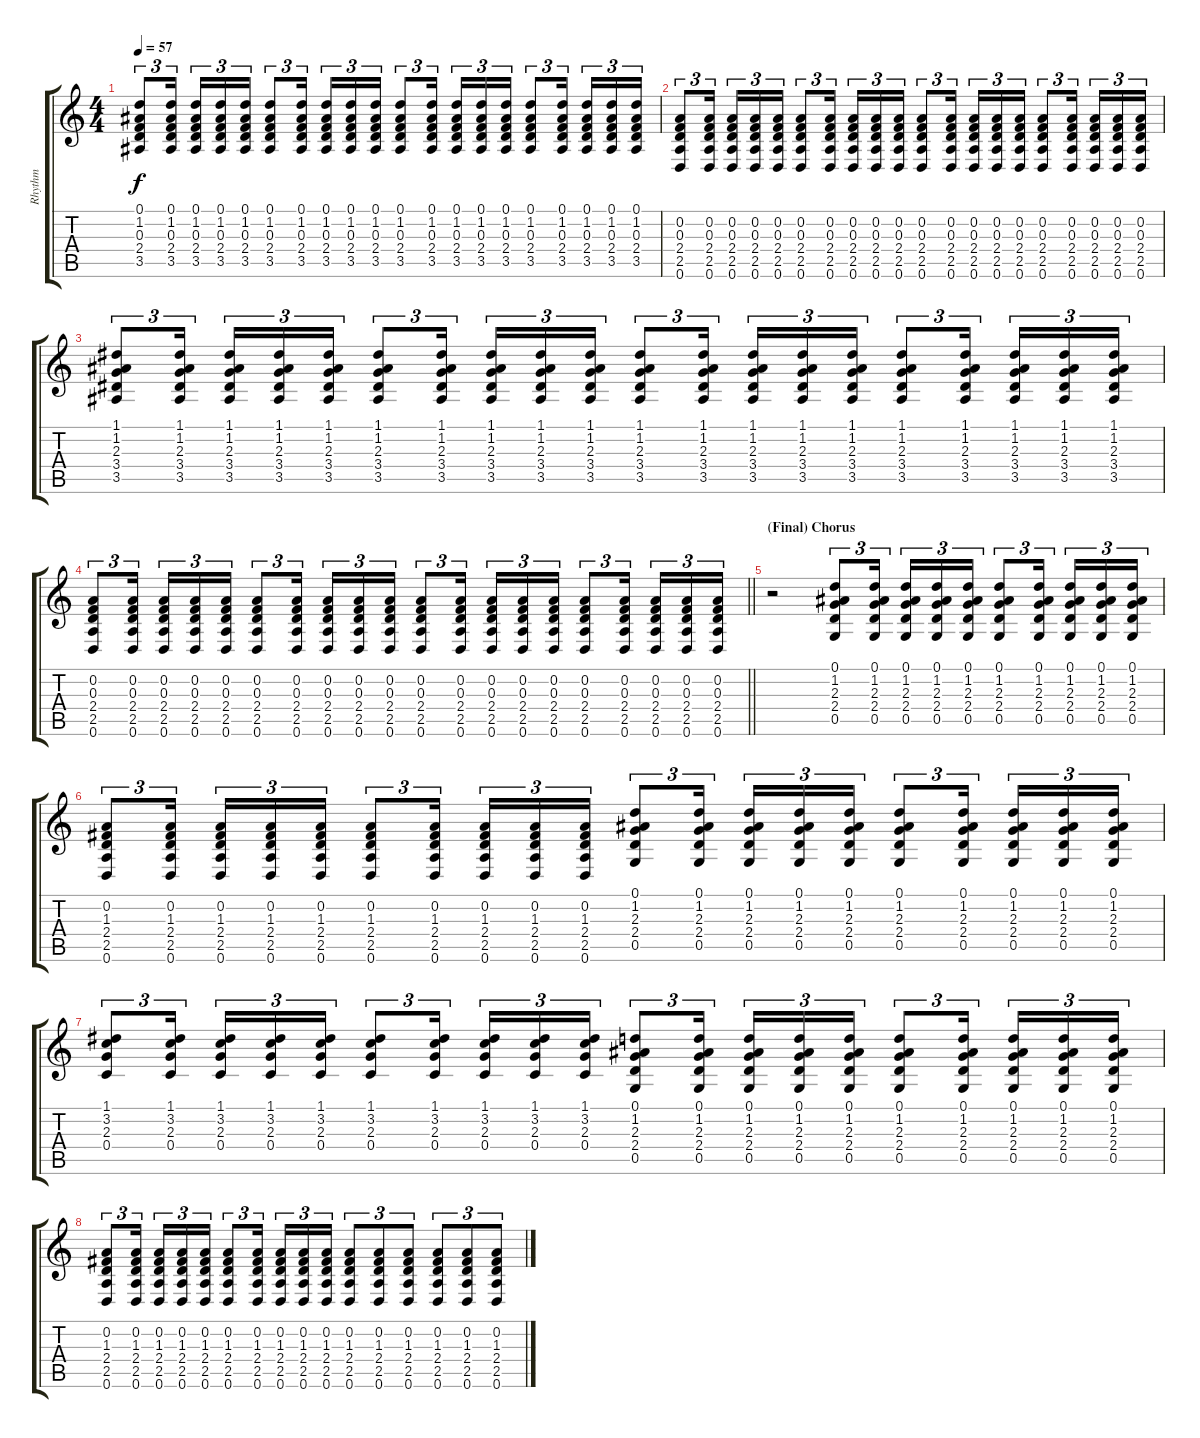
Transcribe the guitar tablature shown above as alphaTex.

\track ("Rhythm" "Rhythm") {instrument acousticguitarnylon}
\staff {score tabs}
\tuning (D4 A3 F3 C3 G2 D2) {hide}
\ts (4 4)
\tempo 57
\clef g2
\ks c
(0.1 1.2 0.3 2.4 3.5).8{tu (3 2) dy f} (0.1 1.2 0.3 2.4 3.5).16{tu (3 2) beam splitsecondary} (0.1 1.2 0.3 2.4 3.5).16{tu (3 2)} (0.1 1.2 0.3 2.4 3.5).16{tu (3 2)} (0.1 1.2 0.3 2.4 3.5).16{tu (3 2)} (0.1 1.2 0.3 2.4 3.5).8{tu (3 2)} (0.1 1.2 0.3 2.4 3.5).16{tu (3 2) beam splitsecondary} (0.1 1.2 0.3 2.4 3.5).16{tu (3 2)} (0.1 1.2 0.3 2.4 3.5).16{tu (3 2)} (0.1 1.2 0.3 2.4 3.5).16{tu (3 2)} (0.1 1.2 0.3 2.4 3.5).8{tu (3 2)} (0.1 1.2 0.3 2.4 3.5).16{tu (3 2) beam splitsecondary} (0.1 1.2 0.3 2.4 3.5).16{tu (3 2)} (0.1 1.2 0.3 2.4 3.5).16{tu (3 2)} (0.1 1.2 0.3 2.4 3.5).16{tu (3 2)} (0.1 1.2 0.3 2.4 3.5).8{tu (3 2)} (0.1 1.2 0.3 2.4 3.5).16{tu (3 2) beam splitsecondary} (0.1 1.2 0.3 2.4 3.5).16{tu (3 2)} (0.1 1.2 0.3 2.4 3.5).16{tu (3 2)} (0.1 1.2 0.3 2.4 3.5).16{tu (3 2)} |
(0.2 0.3 2.4 2.5 0.6).8{tu (3 2)} (0.2 0.3 2.4 2.5 0.6).16{tu (3 2) beam splitsecondary} (0.2 0.3 2.4 2.5 0.6).16{tu (3 2)} (0.2 0.3 2.4 2.5 0.6).16{tu (3 2)} (0.2 0.3 2.4 2.5 0.6).16{tu (3 2)} (0.2 0.3 2.4 2.5 0.6).8{tu (3 2)} (0.2 0.3 2.4 2.5 0.6).16{tu (3 2) beam splitsecondary} (0.2 0.3 2.4 2.5 0.6).16{tu (3 2)} (0.2 0.3 2.4 2.5 0.6).16{tu (3 2)} (0.2 0.3 2.4 2.5 0.6).16{tu (3 2)} (0.2 0.3 2.4 2.5 0.6).8{tu (3 2)} (0.2 0.3 2.4 2.5 0.6).16{tu (3 2) beam splitsecondary} (0.2 0.3 2.4 2.5 0.6).16{tu (3 2)} (0.2 0.3 2.4 2.5 0.6).16{tu (3 2)} (0.2 0.3 2.4 2.5 0.6).16{tu (3 2)} (0.2 0.3 2.4 2.5 0.6).8{tu (3 2)} (0.2 0.3 2.4 2.5 0.6).16{tu (3 2) beam splitsecondary} (0.2 0.3 2.4 2.5 0.6).16{tu (3 2)} (0.2 0.3 2.4 2.5 0.6).16{tu (3 2)} (0.2 0.3 2.4 2.5 0.6).16{tu (3 2)} |
(1.1 1.2 2.3 3.4 3.5).8{tu (3 2)} (1.1 1.2 2.3 3.4 3.5).16{tu (3 2) beam splitsecondary} (1.1 1.2 2.3 3.4 3.5).16{tu (3 2)} (1.1 1.2 2.3 3.4 3.5).16{tu (3 2)} (1.1 1.2 2.3 3.4 3.5).16{tu (3 2)} (1.1 1.2 2.3 3.4 3.5).8{tu (3 2)} (1.1 1.2 2.3 3.4 3.5).16{tu (3 2) beam splitsecondary} (1.1 1.2 2.3 3.4 3.5).16{tu (3 2)} (1.1 1.2 2.3 3.4 3.5).16{tu (3 2)} (1.1 1.2 2.3 3.4 3.5).16{tu (3 2)} (1.1 1.2 2.3 3.4 3.5).8{tu (3 2)} (1.1 1.2 2.3 3.4 3.5).16{tu (3 2) beam splitsecondary} (1.1 1.2 2.3 3.4 3.5).16{tu (3 2)} (1.1 1.2 2.3 3.4 3.5).16{tu (3 2)} (1.1 1.2 2.3 3.4 3.5).16{tu (3 2)} (1.1 1.2 2.3 3.4 3.5).8{tu (3 2)} (1.1 1.2 2.3 3.4 3.5).16{tu (3 2) beam splitsecondary} (1.1 1.2 2.3 3.4 3.5).16{tu (3 2)} (1.1 1.2 2.3 3.4 3.5).16{tu (3 2)} (1.1 1.2 2.3 3.4 3.5).16{tu (3 2)} |
\barLineRight lightlight
(0.2 0.3 2.4 2.5 0.6).8{tu (3 2)} (0.2 0.3 2.4 2.5 0.6).16{tu (3 2) beam splitsecondary} (0.2 0.3 2.4 2.5 0.6).16{tu (3 2)} (0.2 0.3 2.4 2.5 0.6).16{tu (3 2)} (0.2 0.3 2.4 2.5 0.6).16{tu (3 2)} (0.2 0.3 2.4 2.5 0.6).8{tu (3 2)} (0.2 0.3 2.4 2.5 0.6).16{tu (3 2) beam splitsecondary} (0.2 0.3 2.4 2.5 0.6).16{tu (3 2)} (0.2 0.3 2.4 2.5 0.6).16{tu (3 2)} (0.2 0.3 2.4 2.5 0.6).16{tu (3 2)} (0.2 0.3 2.4 2.5 0.6).8{tu (3 2)} (0.2 0.3 2.4 2.5 0.6).16{tu (3 2) beam splitsecondary} (0.2 0.3 2.4 2.5 0.6).16{tu (3 2)} (0.2 0.3 2.4 2.5 0.6).16{tu (3 2)} (0.2 0.3 2.4 2.5 0.6).16{tu (3 2)} (0.2 0.3 2.4 2.5 0.6).8{tu (3 2)} (0.2 0.3 2.4 2.5 0.6).16{tu (3 2) beam splitsecondary} (0.2 0.3 2.4 2.5 0.6).16{tu (3 2)} (0.2 0.3 2.4 2.5 0.6).16{tu (3 2)} (0.2 0.3 2.4 2.5 0.6).16{tu (3 2)} |
\section ("" "(Final) Chorus")
r.2 (0.1 1.2 2.3 2.4 0.5).8{tu (3 2)} (0.1 1.2 2.3 2.4 0.5).16{tu (3 2) beam splitsecondary} (0.1 1.2 2.3 2.4 0.5).16{tu (3 2)} (0.1 1.2 2.3 2.4 0.5).16{tu (3 2)} (0.1 1.2 2.3 2.4 0.5).16{tu (3 2)} (0.1 1.2 2.3 2.4 0.5).8{tu (3 2)} (0.1 1.2 2.3 2.4 0.5).16{tu (3 2) beam splitsecondary} (0.1 1.2 2.3 2.4 0.5).16{tu (3 2)} (0.1 1.2 2.3 2.4 0.5).16{tu (3 2)} (0.1 1.2 2.3 2.4 0.5).16{tu (3 2)} |
(0.2 1.3 2.4 2.5 0.6).8{tu (3 2)} (0.2 1.3 2.4 2.5 0.6).16{tu (3 2) beam splitsecondary} (0.2 1.3 2.4 2.5 0.6).16{tu (3 2)} (0.2 1.3 2.4 2.5 0.6).16{tu (3 2)} (0.2 1.3 2.4 2.5 0.6).16{tu (3 2)} (0.2 1.3 2.4 2.5 0.6).8{tu (3 2)} (0.2 1.3 2.4 2.5 0.6).16{tu (3 2) beam splitsecondary} (0.2 1.3 2.4 2.5 0.6).16{tu (3 2)} (0.2 1.3 2.4 2.5 0.6).16{tu (3 2)} (0.2 1.3 2.4 2.5 0.6).16{tu (3 2)} (0.1 1.2 2.3 2.4 0.5).8{tu (3 2)} (0.1 1.2 2.3 2.4 0.5).16{tu (3 2) beam splitsecondary} (0.1 1.2 2.3 2.4 0.5).16{tu (3 2)} (0.1 1.2 2.3 2.4 0.5).16{tu (3 2)} (0.1 1.2 2.3 2.4 0.5).16{tu (3 2)} (0.1 1.2 2.3 2.4 0.5).8{tu (3 2)} (0.1 1.2 2.3 2.4 0.5).16{tu (3 2) beam splitsecondary} (0.1 1.2 2.3 2.4 0.5).16{tu (3 2)} (0.1 1.2 2.3 2.4 0.5).16{tu (3 2)} (0.1 1.2 2.3 2.4 0.5).16{tu (3 2)} |
(1.1 3.2 2.3 0.4).8{tu (3 2)} (1.1 3.2 2.3 0.4).16{tu (3 2) beam splitsecondary} (1.1 3.2 2.3 0.4).16{tu (3 2)} (1.1 3.2 2.3 0.4).16{tu (3 2)} (1.1 3.2 2.3 0.4).16{tu (3 2)} (1.1 3.2 2.3 0.4).8{tu (3 2)} (1.1 3.2 2.3 0.4).16{tu (3 2) beam splitsecondary} (1.1 3.2 2.3 0.4).16{tu (3 2)} (1.1 3.2 2.3 0.4).16{tu (3 2)} (1.1 3.2 2.3 0.4).16{tu (3 2)} (0.1 1.2 2.3 2.4 0.5).8{tu (3 2)} (0.1 1.2 2.3 2.4 0.5).16{tu (3 2) beam splitsecondary} (0.1 1.2 2.3 2.4 0.5).16{tu (3 2)} (0.1 1.2 2.3 2.4 0.5).16{tu (3 2)} (0.1 1.2 2.3 2.4 0.5).16{tu (3 2)} (0.1 1.2 2.3 2.4 0.5).8{tu (3 2)} (0.1 1.2 2.3 2.4 0.5).16{tu (3 2) beam splitsecondary} (0.1 1.2 2.3 2.4 0.5).16{tu (3 2)} (0.1 1.2 2.3 2.4 0.5).16{tu (3 2)} (0.1 1.2 2.3 2.4 0.5).16{tu (3 2)} |
(0.2 1.3 2.4 2.5 0.6).8{tu (3 2)} (0.2 1.3 2.4 2.5 0.6).16{tu (3 2) beam splitsecondary} (0.2 1.3 2.4 2.5 0.6).16{tu (3 2)} (0.2 1.3 2.4 2.5 0.6).16{tu (3 2)} (0.2 1.3 2.4 2.5 0.6).16{tu (3 2)} (0.2 1.3 2.4 2.5 0.6).8{tu (3 2)} (0.2 1.3 2.4 2.5 0.6).16{tu (3 2) beam splitsecondary} (0.2 1.3 2.4 2.5 0.6).16{tu (3 2)} (0.2 1.3 2.4 2.5 0.6).16{tu (3 2)} (0.2 1.3 2.4 2.5 0.6).16{tu (3 2)} (0.2 1.3 2.4 2.5 0.6).8{tu (3 2)} (0.2 1.3 2.4 2.5 0.6).8{tu (3 2)} (0.2 1.3 2.4 2.5 0.6).8{tu (3 2)} (0.2 1.3 2.4 2.5 0.6).8{tu (3 2)} (0.2 1.3 2.4 2.5 0.6).8{tu (3 2)} (0.2 1.3 2.4 2.5 0.6).8{tu (3 2)}
